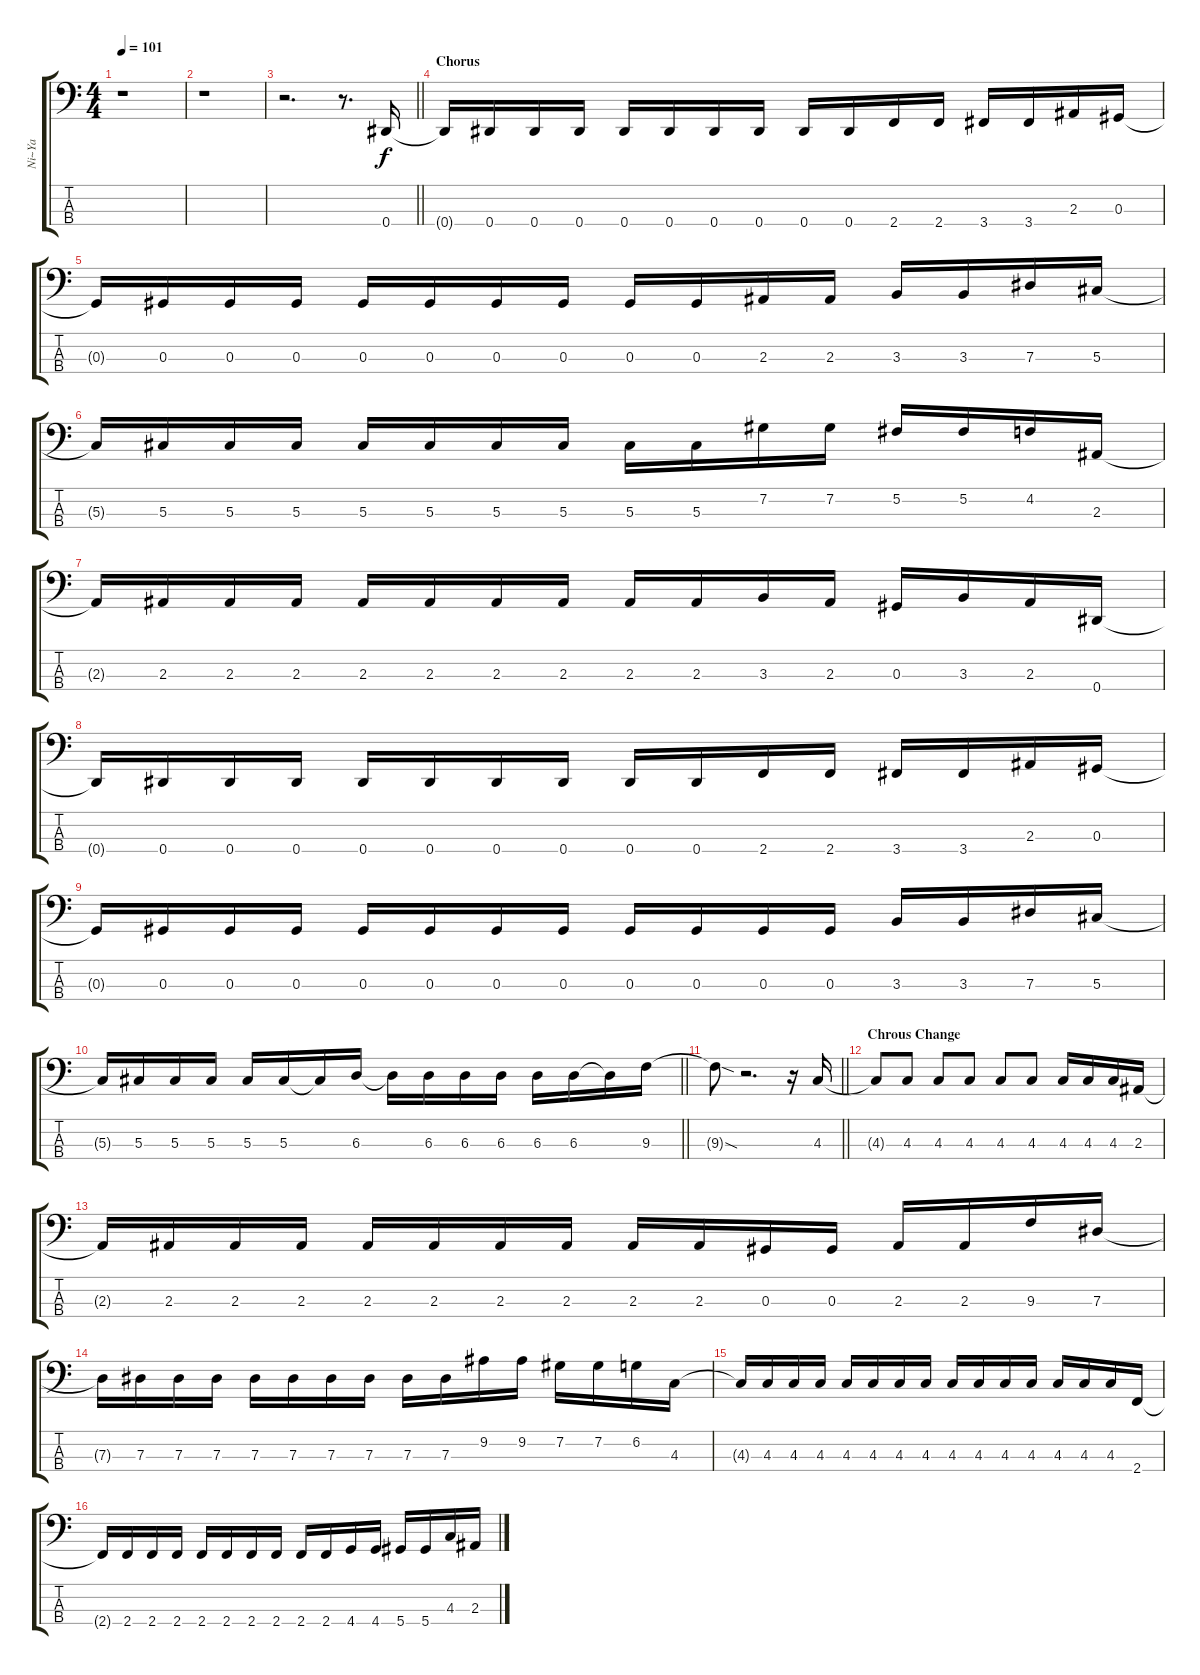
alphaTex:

\track ("Ni~Ya" "Ni~Ya") {instrument electricbasspick}
\staff {score tabs}
\tuning (Gb2 Db2 Ab1 Eb1) {hide}
\ts (4 4)
\tempo 101
\clef f4
\ks c
r.1{dy f} |
r.1 |
\barLineRight lightlight
r.2{d} r.8{d} 0.4.16 |
\section ("" "Chorus")
0.4{t}.16 0.4.16 0.4.16 0.4.16 0.4.16 0.4.16 0.4.16 0.4.16 0.4.16 0.4.16 2.4.16 2.4.16 3.4.16 3.4.16 2.3.16 0.3.16 |
0.3{t}.16 0.3.16 0.3.16 0.3.16 0.3.16 0.3.16 0.3.16 0.3.16 0.3.16 0.3.16 2.3.16 2.3.16 3.3.16 3.3.16 7.3.16 5.3.16 |
5.3{t}.16 5.3.16 5.3.16 5.3.16 5.3.16 5.3.16 5.3.16 5.3.16 5.3.16 5.3.16 7.2.16 7.2.16 5.2.16 5.2.16 4.2.16 2.3.16 |
2.3{t}.16 2.3.16 2.3.16 2.3.16 2.3.16 2.3.16 2.3.16 2.3.16 2.3.16 2.3.16 3.3.16 2.3.16 0.3.16 3.3.16 2.3.16 0.4.16 |
0.4{t}.16 0.4.16 0.4.16 0.4.16 0.4.16 0.4.16 0.4.16 0.4.16 0.4.16 0.4.16 2.4.16 2.4.16 3.4.16 3.4.16 2.3.16 0.3.16 |
0.3{t}.16 0.3.16 0.3.16 0.3.16 0.3.16 0.3.16 0.3.16 0.3.16 0.3.16 0.3.16 0.3.16 0.3.16 3.3.16 3.3.16 7.3.16 5.3.16 |
\barLineRight lightlight
5.3{t}.16 5.3.16 5.3.16 5.3.16 5.3.16 5.3.16 5.3{t}.16 6.3.16 6.3{t}.16 6.3.16 6.3.16 6.3.16 6.3.16 6.3.16 6.3{t}.16 9.3.16 |
\barLineRight lightlight
9.3{sod t}.8 r.2{d} r.16 4.3.16 |
\section ("" "Chrous Change")
4.3{t}.8 4.3.8 4.3.8 4.3.8 4.3.8 4.3.8 4.3.16 4.3.16 4.3.16 2.3.16 |
2.3{t}.16 2.3.16 2.3.16 2.3.16 2.3.16 2.3.16 2.3.16 2.3.16 2.3.16 2.3.16 0.3.16 0.3.16 2.3.16 2.3.16 9.3.16 7.3.16 |
7.3{t}.16 7.3.16 7.3.16 7.3.16 7.3.16 7.3.16 7.3.16 7.3.16 7.3.16 7.3.16 9.2.16 9.2.16 7.2.16 7.2.16 6.2.16 4.3.16 |
4.3{t}.16 4.3.16 4.3.16 4.3.16 4.3.16 4.3.16 4.3.16 4.3.16 4.3.16 4.3.16 4.3.16 4.3.16 4.3.16 4.3.16 4.3.16 2.4.16 |
2.4{t}.16 2.4.16 2.4.16 2.4.16 2.4.16 2.4.16 2.4.16 2.4.16 2.4.16 2.4.16 4.4.16 4.4.16 5.4.16 5.4.16 4.3.16 2.3.16
